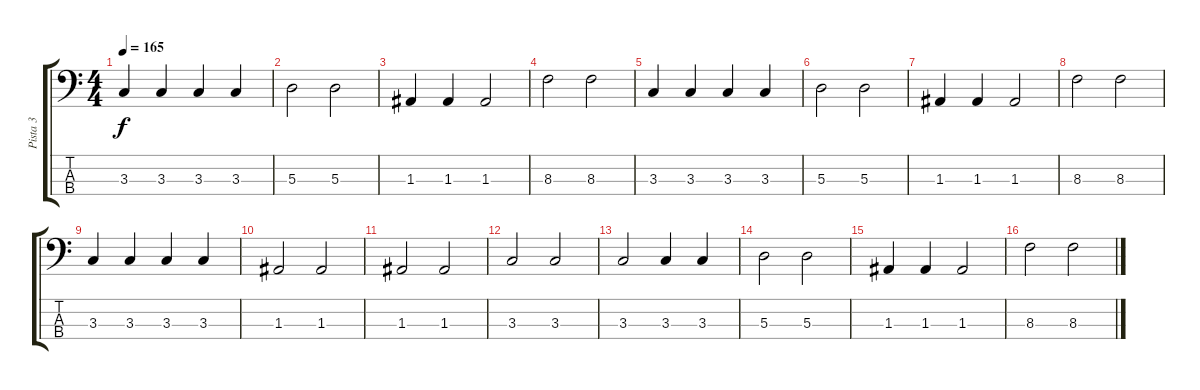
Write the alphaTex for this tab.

\track ("Pista 3" "Pista 3") {instrument electricbassfinger}
\staff {score tabs}
\tuning (G2 D2 A1 E1) {hide}
\ts (4 4)
\tempo 165
\clef f4
\ks c
3.3.4{dy f} 3.3.4 3.3.4 3.3.4 |
5.3.2 5.3.2 |
1.3.4 1.3.4 1.3.2 |
8.3.2 8.3.2 |
3.3.4 3.3.4 3.3.4 3.3.4 |
5.3.2 5.3.2 |
1.3.4 1.3.4 1.3.2 |
8.3.2 8.3.2 |
3.3.4 3.3.4 3.3.4 3.3.4 |
1.3.2 1.3.2 |
1.3.2 1.3.2 |
3.3.2 3.3.2 |
3.3.2 3.3.4 3.3.4 |
5.3.2 5.3.2 |
1.3.4 1.3.4 1.3.2 |
8.3.2 8.3.2
